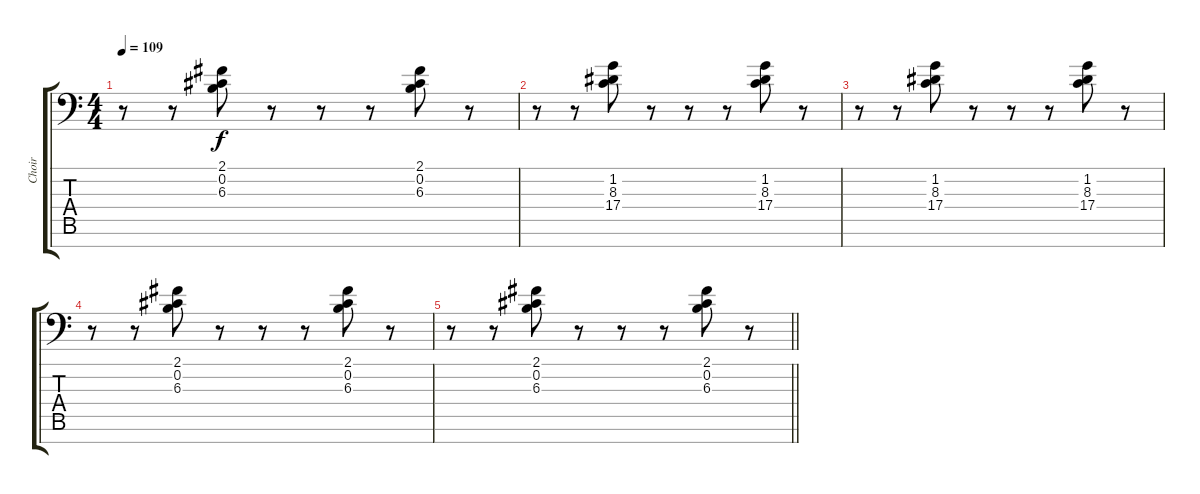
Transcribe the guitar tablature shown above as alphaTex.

\track ("Choir" "Choir") {instrument choiraahs}
\staff {score tabs}
\tuning (E4 B3 G3 D3 A2 E2 A1) {hide}
\ts (4 4)
\tempo 109
\clef f4
\ks c
r.8{dy f} r.8 (2.1 0.2 6.3).8 r.8 r.8 r.8 (2.1 0.2 6.3).8 r.8 |
r.8 r.8 (1.2 8.3 17.4).8 r.8 r.8 r.8 (1.2 8.3 17.4).8 r.8 |
r.8 r.8 (1.2 8.3 17.4).8 r.8 r.8 r.8 (1.2 8.3 17.4).8 r.8 |
r.8 r.8 (2.1 0.2 6.3).8 r.8 r.8 r.8 (2.1 0.2 6.3).8 r.8 |
\barLineRight lightlight
r.8 r.8 (2.1 0.2 6.3).8 r.8 r.8 r.8 (2.1 0.2 6.3).8 r.8
